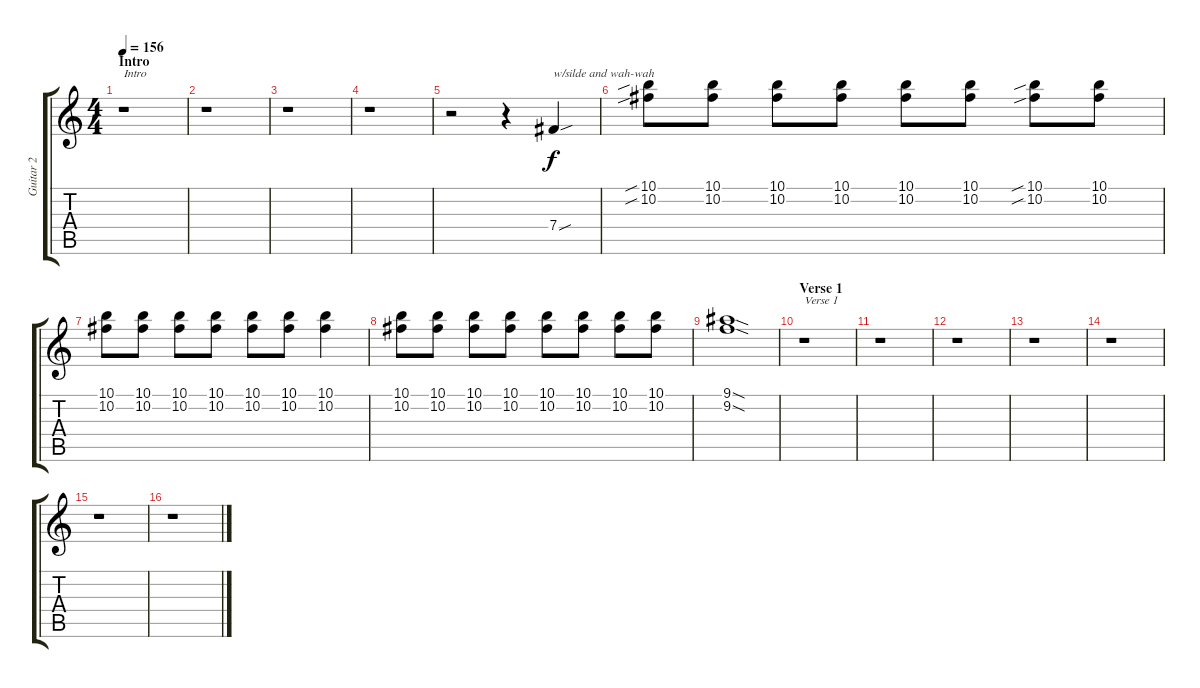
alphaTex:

\track ("Guitar 2" "Guitar 2") {instrument distortionguitar}
\staff {score tabs}
\tuning (Db4 Ab3 E3 B2 Gb2 B1) {hide}
\ts (4 4)
\section ("" "Intro")
\tempo 156
\clef g2
\ks c
r.1{txt "Intro" dy f instrument distortionguitar} |
r.1 |
r.1 |
r.1 |
r.2 r.4 7.4{sou}.4{txt "w/silde and wah-wah"} |
(10.1{sib} 10.2{sib}).8 (10.1 10.2).8 (10.1 10.2).8 (10.1 10.2).8 (10.1 10.2).8 (10.1 10.2).8 (10.1{sib} 10.2{sib}).8 (10.1 10.2).8 |
(10.1 10.2).8 (10.1 10.2).8 (10.1 10.2).8 (10.1 10.2).8 (10.1 10.2).8 (10.1 10.2).8 (10.1 10.2).4 |
(10.1 10.2).8 (10.1 10.2).8 (10.1 10.2).8 (10.1 10.2).8 (10.1 10.2).8 (10.1 10.2).8 (10.1 10.2).8 (10.1 10.2).8 |
(9.1{sod} 9.2{sod}).1 |
\section ("" "Verse 1")
r.1{txt "Verse 1"} |
r.1 |
r.1 |
r.1 |
r.1 |
r.1 |
r.1
